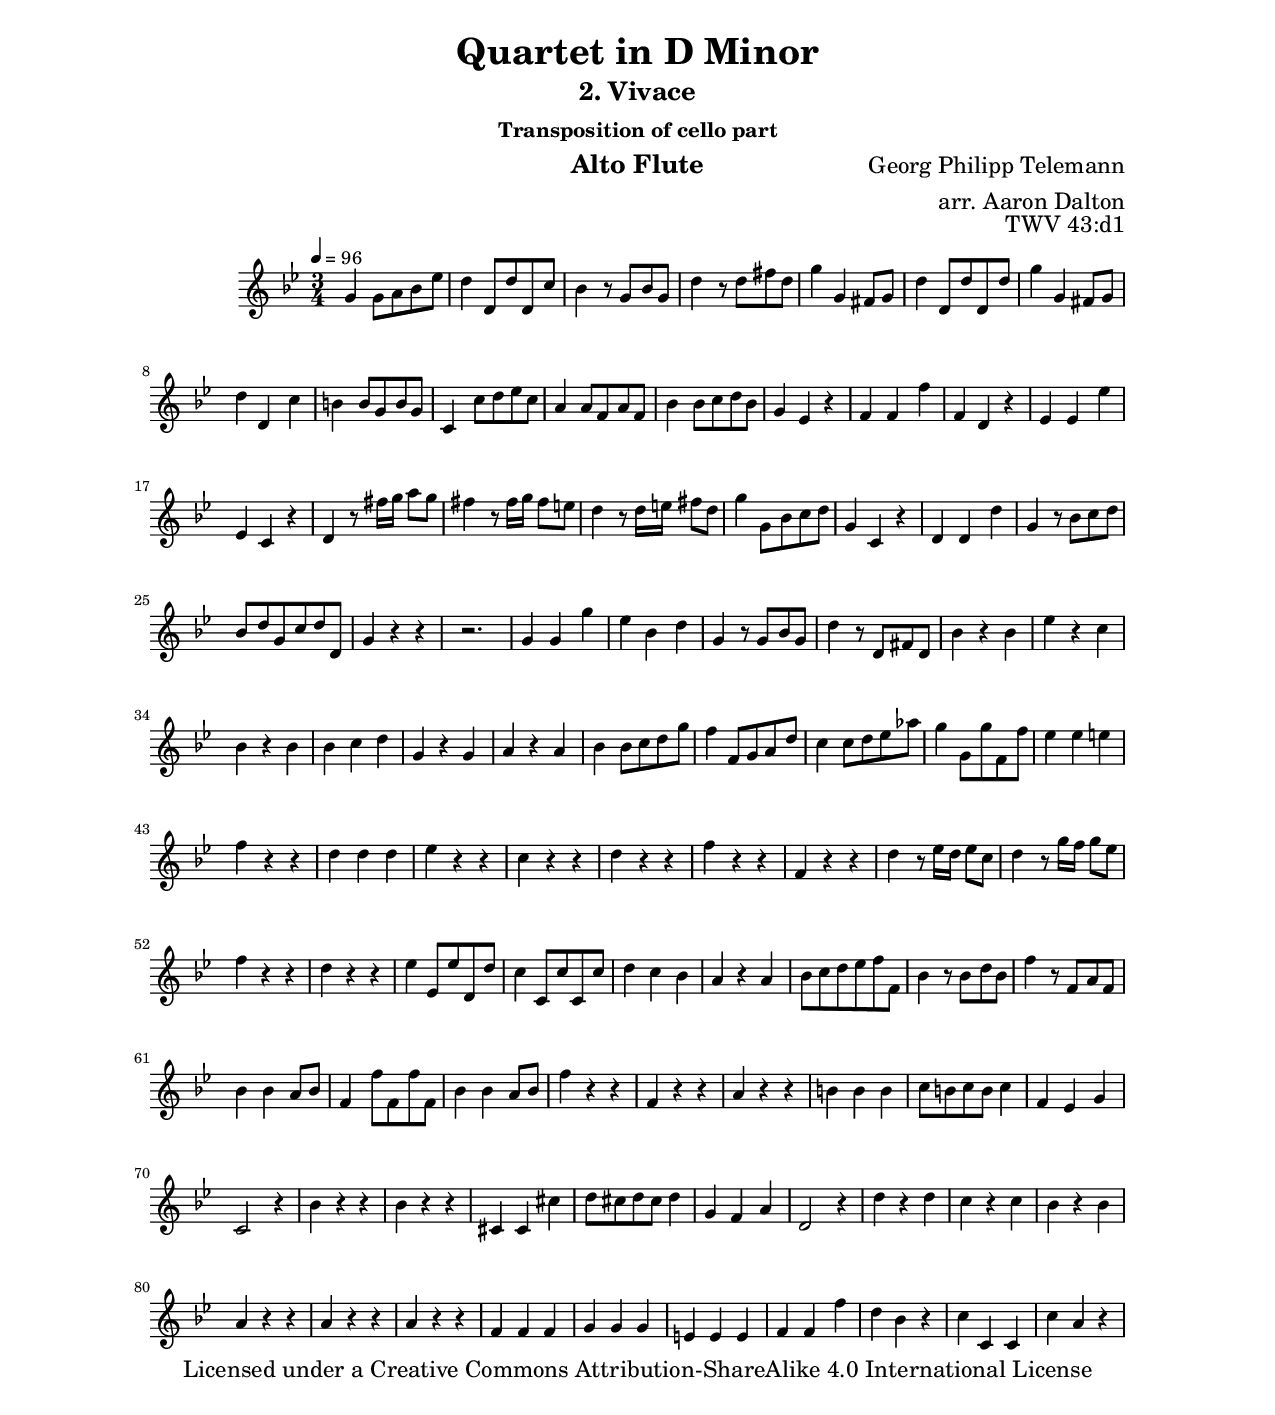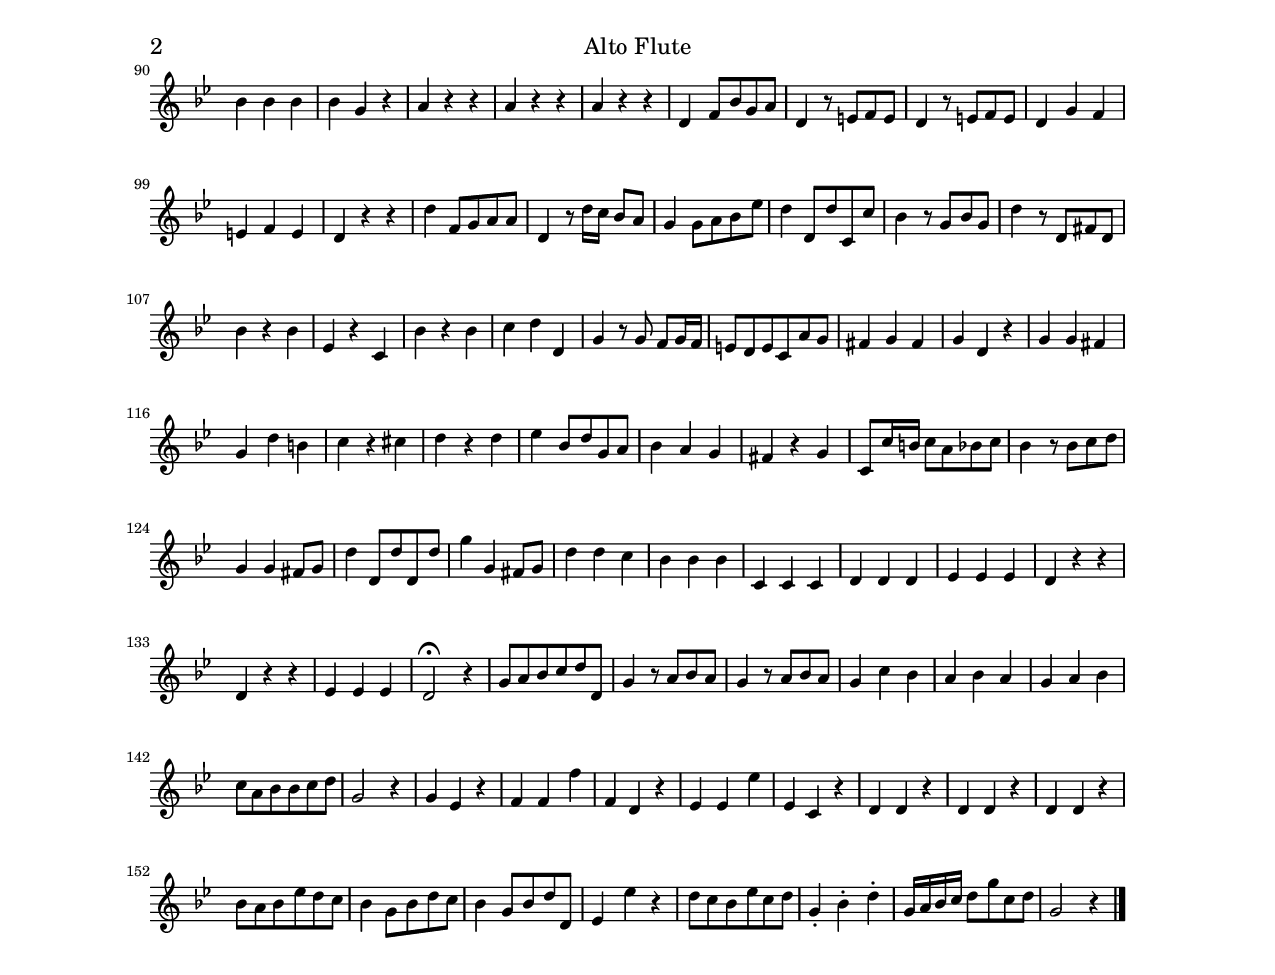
\version "2.18.2"

fourNotes = \relative c' {
    \time 3/4
    \key d \minor
    \tempo 4 = 96
    \clef "treble"

    % Bars 1-4
    d4 d8 e f bes |
    a4 a,8 a' a, g' |
    f4 r8 d8 f d |
    a'4 r8 a8 cis a |

    % Bars 5-8
    d4 d, cis8 d |
    a'4 a,8 a' a, a' |
    d4 d, cis8 d |
    a'4 a, g' |

    % Bars 9-12
    fis4 fis8 d fis d |
    g,4 g'8 a bes g |
    e4 e8 c e c |
      % original
      % f,4 f'8 g a f |
    f4 f8 g a f |

    % Bars 13-16
    d4 bes r |
    c c c' |
    c, a r |
    bes bes bes' |

    % Bars 17-20
    bes,4 g r |
    a r8 cis'16 d e8 d |
    cis4 r8 cis16 d cis8 b |
    a4 r8 a16 b cis8 a |

    % Bars 21-24
    d4 d,8 f g a |
    d,4 g, r |
    a a a' |
    d, r8 f g a |

    % Bars 25-28
    f8 a d, g a a, |
    d4 r r |
    r2. |
    d4 d d' |

    % Bars 29-32
    bes4 f a |
    d, r8 d f d |
    a'4 r8 a, cis a |
      % original
      % f'4 r f, |
    f'4 r f |

    % Bars 33-36
    bes4 r g |
      % original
      % f r f' |
    f r f |
      % original
      % f, g a |
    f g a |
    d, r d |

    % Bars 37-40
    e4 r e |
    f f8 g a d |
    c4 c,8 d e a |
    g4 g8 a bes ees |

    % Bars 41-44
    d4 d,8 d' c, c' |
    bes4 bes b | 
    c r r |
    a a a |

    % Bars 45-48
    bes r r |
    g r r |
    a r r |
    c r r |

    % Bars 49-52
    c,4 r r |
    a'4 r8 bes16 a bes8 g |
    a4 r8 d16 c d8 bes |
    c4 r r |

    % Bars 53-56
    a4 r r |
    bes4 bes,8 bes' a, a' |
    g4 g,8 g' g, g' |
    a4 g f |

    % Bars 57-60
    e4 r e |
    f8 g a bes c c, |
    f4 r8 f8 a f |
    c'4 r8 c, e c |

    % Bars 61-64
      % original
      % f,4 f' e8 f |
    f4 f e8 f |
      % original
      % c4 c,8 c' c, c' |
    c4 c'8 c, c' c, |
    f4 f e8 f |
    c'4 r r |

    % Bars 65-68
    c,4 r r |
    e r r |
    fis fis fis |
    g8 fis g fis g4 |

    % Bars 69-72
    c,4 bes d |
    g,2 r4 |
      % original
      % f4 r r |
      % f'4 r r |
    f'4 r r |
    f4 r r |
    
    % Bars 73-76
    gis,4 gis gis' |
    a8 gis a gis a4 |
    d,4 c e |
    a,2 r4 |

    % Bars 77-80
    a'4 r a |
    g4 r g |
    f4 r f |
    e4 r r |

    % Bars 81-84
    e4 r r |
    e4 r r |
    c4 c c |
    d d d |

    % Bars 85-88
    b4 b b | 
    c c c' |
    a4 f r |
    g g, g |

    % Bars 89-92
    g'4 e r |
      % original
      % f f, f |
      % f' d r |
    f f f |
    f d r |
    e r r |

    % Bars 93-96
      % original
      % e, r r |
      % e' r r |
    e r r |
    e r r |
    a,4 c8 f d e |
    a,4 r8 b c b |

    % Bars 97-100
    a4 r8 b c b |
    a4 d c |
    b c b |
    a r r |

    % Bars 101-104
      % original
      % a'4 c,8 d e e, |
      % a4 r8 a'16 g f8 e |
    a'4 c,8 d e e |
    a,4 r8 a'16 g f8 e |
    d4 d8 e f bes |
    a4 a,8 a' g, g' |

    % Bars 105-108
    f4 r8 d f d |
    a'4 r8 a, cis a | 
    f'4 r f |
    bes, r g |

    % Bars 109-112
    f'4 r f |
    g a a, |
    d4 r8 d c d16 c |
    b8 a b g e' d |

    % Bars 113-116
    cis4 d cis |
    d a r |
    d d cis |
    d a' fis |

    % Bars 117-120
    g4 r gis |
    a r a |
    bes f8 a d, e |
    f4 e d |

    % Bars 121-124
    cis4 r d |
    g,8 g'16 fis g8 e f g |
    f4 r8 f g a |
    d,4 d cis8 d |

    % Bars 125-128
    a'4 a,8 a' a, a' |
    d4 d, cis8 d |
    a'4 a g |
    f4 f f |

    % Bars 129-132
    g,4 g g |
    a a a |
    bes bes bes |
    a r r |

    % Bars 133-136
    a4 r r |
    bes bes bes |
    a2\fermata r4 |
    d8 e f g a a, |

    % Bars 137-140
    d4 r8 e f e |
    d4 r8 e f e |
    d4 g f |
    e f e |

    % Bars 141-144
    d4 e f |
    g8 e f f g a |
    d,2 r4 |
    d4 bes r |

    % Bars 145-148
    c4 c c' |
    c, a r |
    bes bes bes' |
    bes, g r |

    % Bars 149-152
    a4 a r |
    a a r |
    a a r |
    f'8 e f bes a g |

    % Bars 153-156
    f4 d8 f a g |
    f4 d8 f a a, |
    bes4 bes' r |
    a8 g f bes g a |

    % Bars 157-159
    d,4\staccato f\staccato a\staccato |
    d,16 e f g a8 d g, a |
    d,2 r4 \bar "|."
}


\paper {
  #(set-paper-size "letter")
  top-margin = 1\in
  bottom-margin = 1\in
  left-margin = 1\in
  right-margin = 1\in
}

\header {
    instrument = "Alto Flute"
    title = "Quartet in D Minor"
    subtitle = "2. Vivace"
    subsubtitle = "Transposition of cello part"
    opus = "TWV 43:d1"
    composer = "Georg Philipp Telemann"
    arranger = "arr. Aaron Dalton"
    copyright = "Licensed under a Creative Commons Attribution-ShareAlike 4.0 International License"
}

\score
{
    \new Staff \transpose c f \fourNotes
    \layout {
        #(layout-set-staff-size 16)
    }
    \midi {
        \tempo 4 = 96
    }
}


